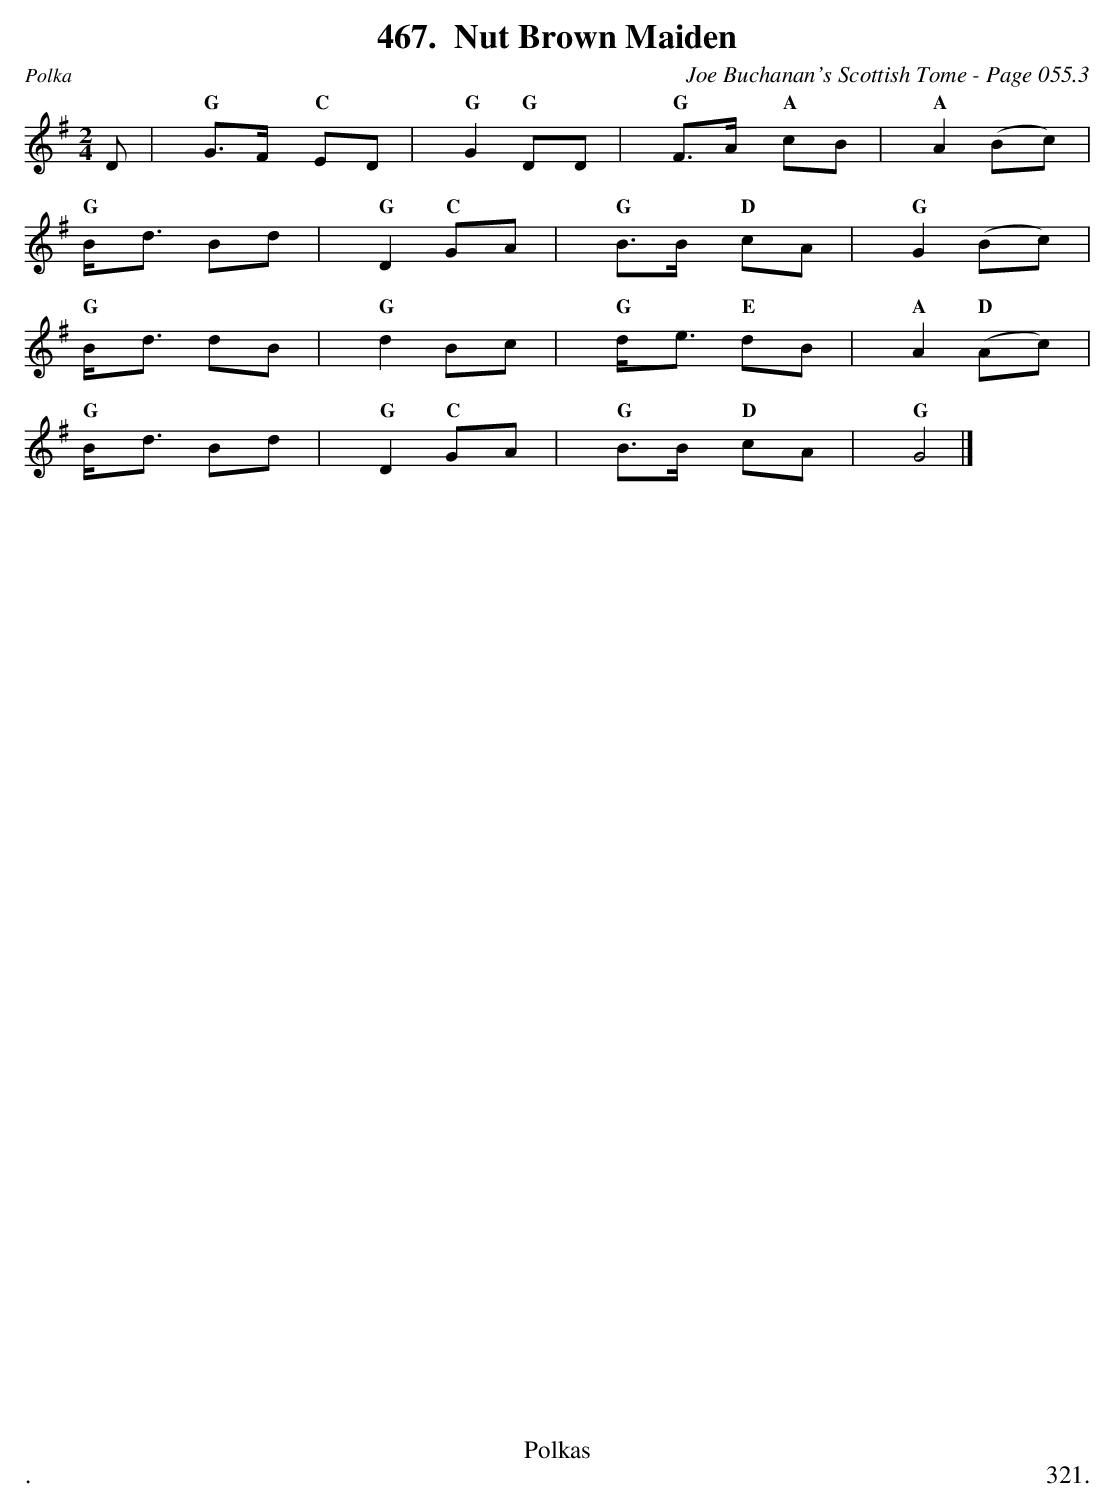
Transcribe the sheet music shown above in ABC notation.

X:1
T:Nut Brown Maiden
C:Joe Buchanan's Scottish Tome - Page 055.3
L:1/8
M:2/4
K:Gmaj
D|"G"G>F "C"ED|"G"G2 "G"DD |"G"F>A "A"cB|"A"A2 (Bc)|
"G"B<d Bd|"G"D2 "C"GA|"G"B>B "D"cA|"G"G2 (Bc) |
"G"B<d dB|"G"d2 Bc|"G"d<e "E"dB|"A"A2  "D"(Ac)|
"G"B<d Bd|"G"D2 "C"GA|"G"B>B "D"cA|"G"G4 |]
